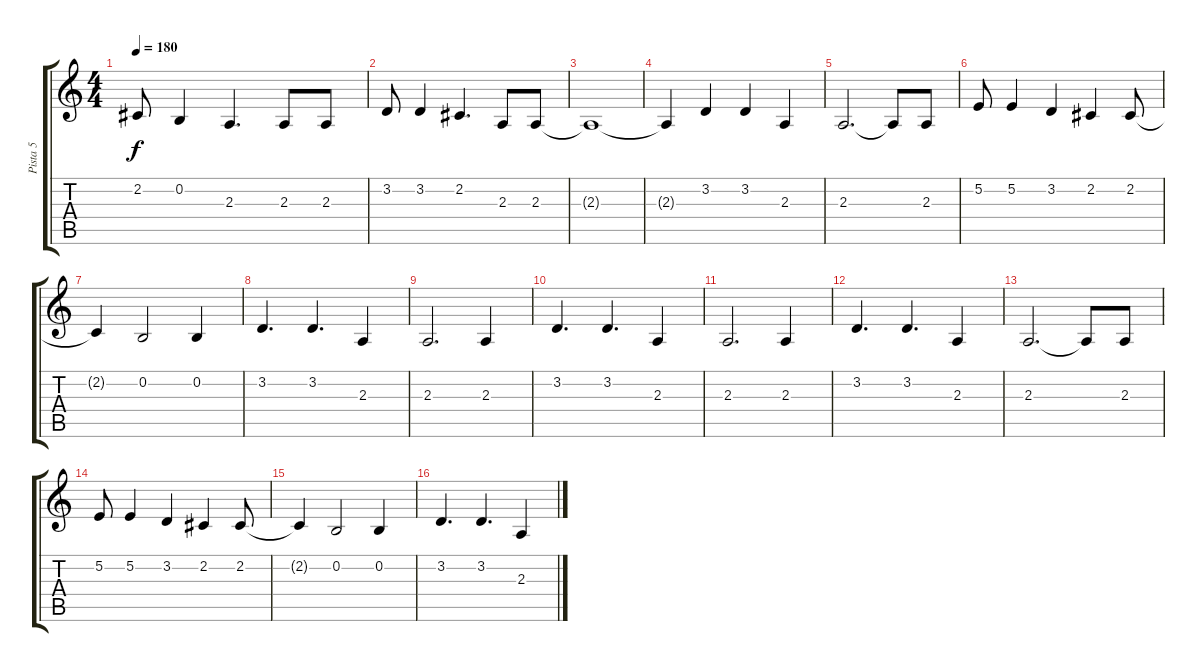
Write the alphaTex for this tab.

\track ("Pista 5" "Pista 5") {instrument electricgrandpiano}
\staff {score tabs}
\tuning (E4 B3 G3 D3 A2 E2) {hide}
\ts (4 4)
\tempo 180
\clef g2
\ks c
2.2.8{dy f} 0.2.4 2.3.4{d} 2.3.8 2.3.8 |
3.2.8 3.2.4 2.2.4{d} 2.3.8 2.3.8 |
2.3{t}.1 |
2.3{t}.4 3.2.4 3.2.4 2.3.4 |
2.3.2{d} 2.3{t}.8 2.3.8 |
5.2.8 5.2.4 3.2.4 2.2.4 2.2.8 |
2.2{t}.4 0.2.2 0.2.4 |
3.2.4{d} 3.2.4{d} 2.3.4 |
2.3.2{d} 2.3.4 |
3.2.4{d} 3.2.4{d} 2.3.4 |
2.3.2{d} 2.3.4 |
3.2.4{d} 3.2.4{d} 2.3.4 |
2.3.2{d} 2.3{t}.8 2.3.8 |
5.2.8 5.2.4 3.2.4 2.2.4 2.2.8 |
2.2{t}.4 0.2.2 0.2.4 |
3.2.4{d} 3.2.4{d} 2.3.4
